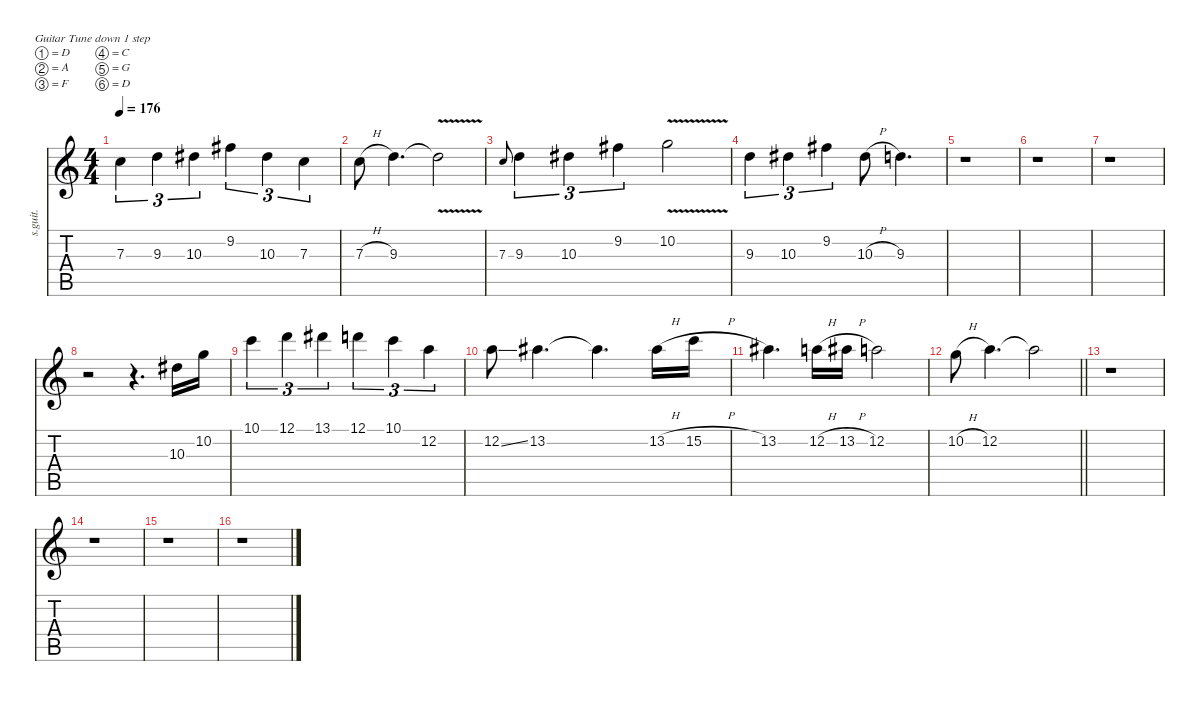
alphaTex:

\defaultSystemsLayout 4
\hideDynamics
\bracketExtendMode nobrackets
\track ("Acoustic" "s.guit.") {instrument acousticguitarsteel}
\staff {score tabs}
\tuning (D4 A3 F3 C3 G2 D2)
\ts (4 4)
\tempo 176
\clef g2
\ks c
7.3.4{tu (3 2) dy f} 9.3.4{tu (3 2)} 10.3{acc #}.4{tu (3 2)} 9.2{acc #}.4{tu (3 2)} 10.3{acc #}.4{tu (3 2)} 7.3.4{tu (3 2)} |
7.3{h}.8 9.3.4{d} 9.3{v t}.2 |
7.3.8{gr onbeat dy p} 9.3.4{tu (3 2) dy f} 10.3{acc #}.4{tu (3 2)} 9.2{acc #}.4{tu (3 2)} 10.2{v}.2 |
9.3.4{tu (3 2)} 10.3{acc #}.4{tu (3 2)} 9.2{acc #}.4{tu (3 2)} 10.3{h acc #}.8 9.3.4{d} |
r.1 |
r.1 |
r.1 |
r.2 r.4{d} 10.3{acc #}.16 10.2.16 |
10.1.4{tu (3 2)} 12.1.4{tu (3 2)} 13.1{acc #}.4{tu (3 2)} 12.1.4{tu (3 2)} 10.1.4{tu (3 2)} 12.2.4{tu (3 2)} |
12.2{ss}.8 13.2{acc #}.4{d} 13.2{t acc #}.4{d} 13.2{h acc #}.16 15.2{h}.16 |
13.2{acc #}.4{d} 12.2{h}.16 13.2{h acc #}.16 12.2.2 |
\barLineRight lightlight
10.2{h}.8 12.2.4{d} 12.2{t}.2 |
r.1 |
r.1 |
r.1 |
r.1
